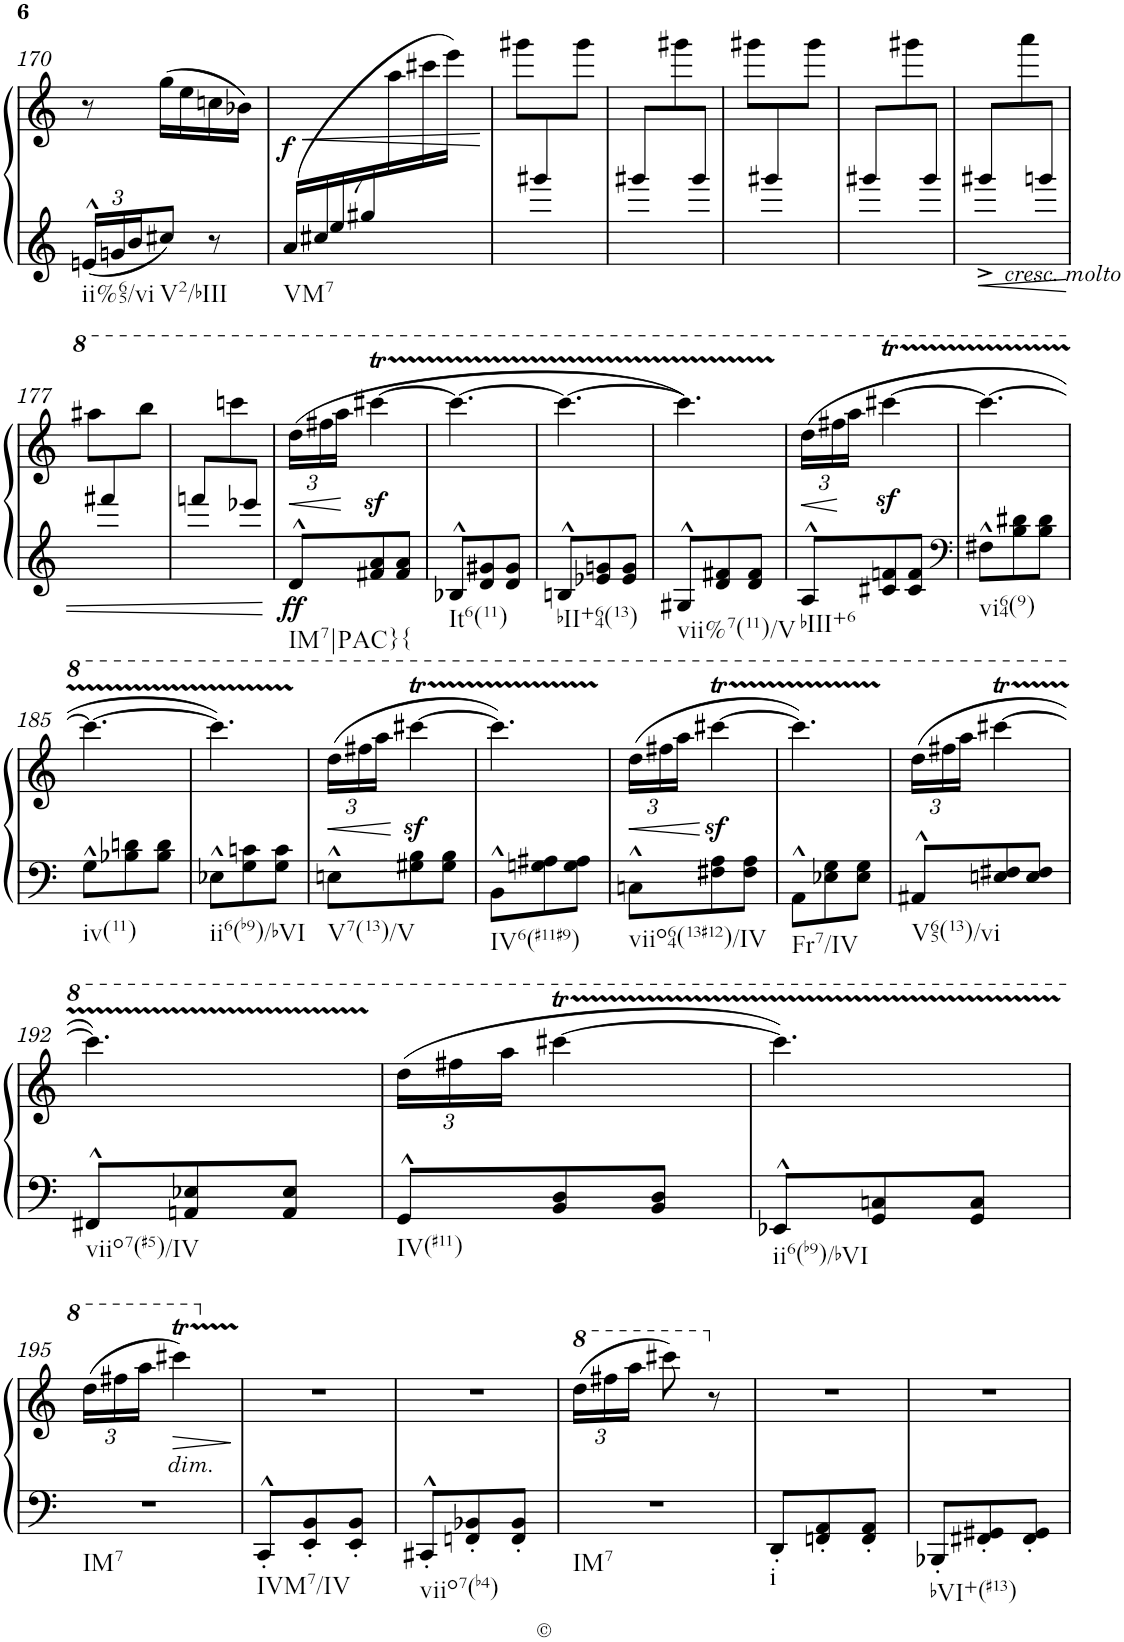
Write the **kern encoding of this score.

**kern	**kern	**dynam
*part1	*part1	*part1
*staff2	*staff1	*staff1/2
*I"Piano	*	*
!!LO:PB:g=z
*clefG2	*clefG2	*
*k[]	*k[]	*
*M3/8	*M3/8	*
*Xbrackettup	*	*
=170	=170	=170
!LO:TX:b:t=ii%65/vi	!	!
24en^^/LL	8r	.
24gn/	.	.
24b/J	.	.
!LO:TX:b:t=V2/bIII	!	!
8cc#X/J	(>16gg\LL	.
.	16ee\	.
8r	16ccn\	.
.	16b-X\JJ)	.
=171	=171	=171
!LO:TX:b:t=VM7	!	!
!	!	!LO:HP:b
*	*^	*
!	!	!	!LO:DY:n=1:a=2
(28a/LL	4.ryy	7ryy	< f
28cc#X/	.	.	.
28ee/	.	.	.
28gg#X/	.	.	.
14.ryy	.	28aa\	.
.	.	28ccc#X\	.
.	.	28eee\JJ)	.
8ryy	.	8ryy	.
*	*v	*v	*
.	.	[
=172	=172	=172
*^	*	*
8ryy	4.ryy	8ggg#X\L	.
8ggg#X/	.	8ryy	.
8ryy	.	8ggg#\J	.
=173	=173	=173	=173
8ggg#X/L	4.ryy	8ryy	.
8ryy	.	8ggg#X\	.
8ggg#/J	.	8ryy	.
=174	=174	=174	=174
8ryy	4.ryy	8ggg#X\L	.
8ggg#X/	.	8ryy	.
8ryy	.	8ggg#\J	.
=175	=175	=175	=175
8ggg#X/L	4.ryy	8ryy	.
8ryy	.	8ggg#X\	.
8ggg#/J	.	8ryy	.
=176	=176	=176	=176
!LO:TX:b:i:t=cresc. molto	!	!	!
8ggg#X^/L	4.ryy	8ryy	.
8ryy	.	8aaa\	.
8gggn/J	.	8ryy	.
!!LO:LB:g=z
=177	=177	=177	=177
8ryy	4.ryy	8aaa#X\L	.
8ffff#X/	.	8ryy	.
8ryy	.	8bbb\J	.
=178	=178	=178	=178
8ffffn/L	4.ryy	8ryy	.
8ryy	.	8ccccn\	.
8eeee-X/J	.	8ryy	.
*v	*v	*	*
=179	=179	=179
*	*Xbrackettup	*
!LO:TX:b:t=IM7|PAC}{	!	!
!	!	!LO:HP:b
!	!	!LO:DY:n=1:b=2
8d^^/L	(>24ddd\LL	< ff
.	24fff#X\	.
.	24aaa\JJ	.
8f#X/ 8a/	[4cccc#Xz<t\	[
8f#/ 8a/J	.	.
=180	=180	=180
!LO:TX:b:t=It6(11)	!	!
8B-X^^/L	4.cccc#\_	.
8d/ 8g#X/	.	.
8d/ 8g#/J	.	.
=181	=181	=181
!LO:TX:b:t=bII+64(13)	!	!
8Bn^^/L	4.cccc#\_	.
8e-X/ 8gn/	.	.
8e-/ 8g/J	.	.
=182	=182	=182
!LO:TX:b:t=vii%7(11)/V	!	!
8G#X^^/L	4.cccc#TTT\])	.
8d/ 8f#X/	.	.
8d/ 8f#/J	.	.
=183	=183	=183
!LO:TX:b:t=bIII+6	!	!
!	!	!LO:HP:b
8A^^/L	(>24ddd\LL	<
.	24fff#X\	.
.	24aaa\JJ	[
8c#X/ 8fn/	[4cccc#Xz<t\	.
8c#/ 8f/J	.	.
=184	=184	=184
*clefF4	*	*
!LO:TX:b:t=vi64(9)	!	!
8F#X^^\L	4.cccc#\_	.
8B\ 8d#X\	.	.
8B\ 8d#\J	.	.
!!LO:LB:g=z
=185	=185	=185
!LO:TX:b:t=iv(11)	!	!
8G^^\L	4.cccc#\_	.
8B-X\ 8dn\	.	.
8B-\ 8d\J	.	.
=186	=186	=186
!LO:TX:b:t=ii6(b9)/bVI	!	!
8E-X^^\L	4.cccc#TTT\])	.
8G\ 8cn\	.	.
8G\ 8c\J	.	.
=187	=187	=187
!LO:TX:b:t=V7(13)/V	!	!
!	!	!LO:HP:b
8En^^\L	(>24ddd\LL	<
.	24fff#X\	.
.	24aaa\JJ	.
8G#X\ 8B\	[4cccc#Xz<t\	[
8G#\ 8B\J	.	.
=188	=188	=188
!LO:TX:b:t=IV6(#11#9)	!	!
8BB^^\L	4.cccc#TTT\])	.
8Gn\ 8A#X\	.	.
8G\ 8A#\J	.	.
=189	=189	=189
!LO:TX:b:t=viio64(13#12)/IV	!	!
!	!	!LO:HP:b
8Cn^^\L	(>24ddd\LL	<
.	24fff#X\	.
.	24aaa\JJ	.
8F#X\ 8A\	[4cccc#Xz<t\	[
8F#\ 8A\J	.	.
=190	=190	=190
!LO:TX:b:t=Fr7/IV	!	!
8AA^^\L	4.cccc#TTT\])	.
8E-X\ 8G\	.	.
8E-\ 8G\J	.	.
=191	=191	=191
!LO:TX:b:t=V65(13)/vi	!	!
8AA#X^^/L	(>24ddd\LL	.
.	24fff#X\	.
.	24aaa\JJ	.
8En/ 8F#X/	[4cccc#Xt\	.
8E/ 8F#/J	.	.
!!LO:LB:g=z
=192	=192	=192
!LO:TX:b:t=viio7(#5)/IV	!	!
8FF#X^^/L	4.cccc#TTT\])	.
8AAn/ 8E-X/	.	.
8AA/ 8E-/J	.	.
=193	=193	=193
!LO:TX:b:t=IV(#11)	!	!
8GG^^/L	(>24ddd\LL	.
.	24fff#X\	.
.	24aaa\JJ	.
8BB/ 8D/	[4cccc#Xt\	.
8BB/ 8D/J	.	.
=194	=194	=194
!LO:TX:b:t=ii6(b9)/bVI	!	!
8EE-X^^/L	4.cccc#TTT\])	.
8GG/ 8Cn/	.	.
8GG/ 8C/J	.	.
!!LO:LB:g=z
=195	=195	=195
!LO:TX:b:t=IM7	!	!
4.r	(>24ddd\LL	.
.	24fff#X\	.
.	24aaa\JJ	.
!	!LO:TX:b:i:t=dim.	!
!	!	!LO:HP:b
.	4cccc#Xt\)	>
.	.	]
=196	=196	=196
!LO:TX:b:t=IVM7/IV	!	!
8CC'^^/L	4.r	.
8EE/' 8BB/'	.	.
8EE/' 8BB/'J	.	.
=197	=197	=197
!LO:TX:b:t=viio7(b4)	!	!
8CC#X'^^/L	4.r	.
8FFn/' 8BB-X/'	.	.
8FF/' 8BB-/'J	.	.
=198	=198	=198
*	*8va	*
!LO:TX:b:t=IM7	!	!
4.r	(>24ddd\LL	.
.	24fff#X\	.
.	24aaa\JJ	.
.	8cccc#X\)	.
.	8r	.
=199	=199	=199
*	*X8va	*
!LO:TX:b:t=i	!	!
8DD'/L	4.r	.
8FFn/' 8AA/'	.	.
8FF/' 8AA/'J	.	.
=200	=200	=200
!LO:TX:b:t=bVI+(#13)	!	!
8BBB-X'/L	4.r	.
8FF#X/' 8GG#X/'	.	.
8FF#/' 8GG#/'J	.	.
=	=	=
*-	*-	*-
